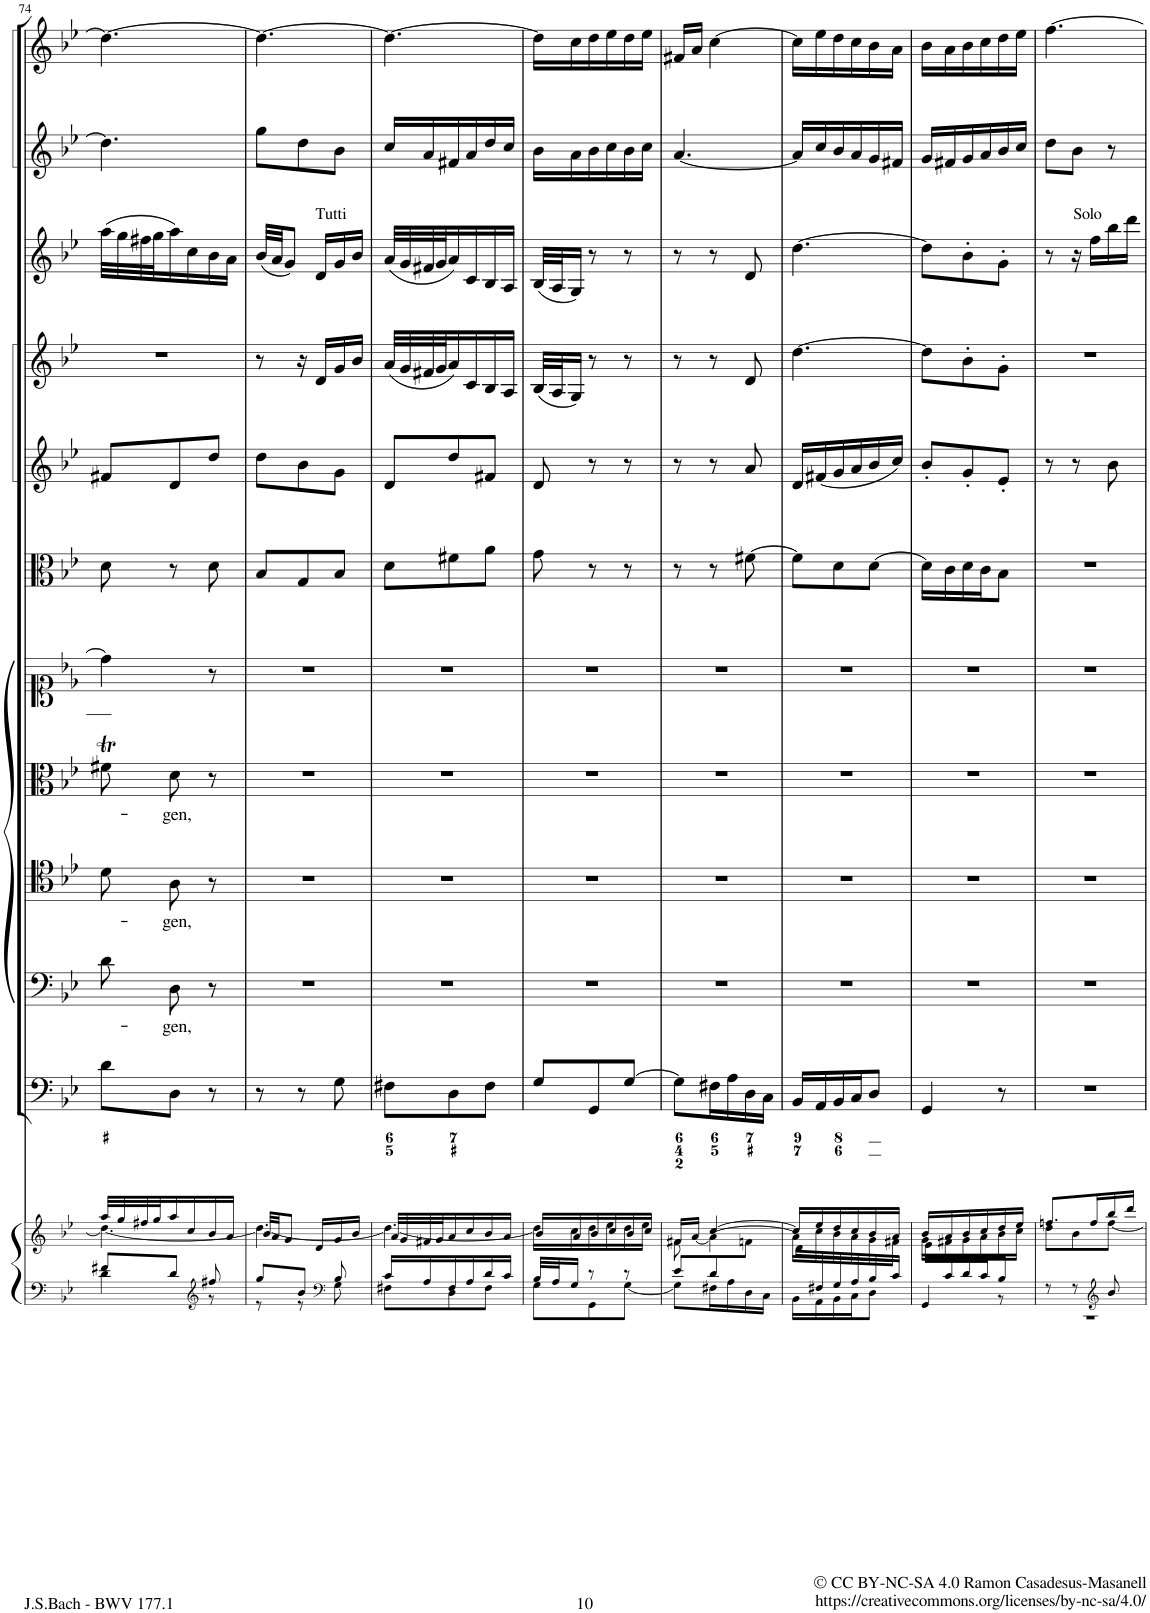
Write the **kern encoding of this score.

**kern	**kern	**kern	**kern	**text	**kern	**text	**kern	**text	**kern	**kern	**kern	**kern	**kern	**kern	**kern
*part12	*part12	*part11	*part10	*part10	*part9	*part9	*part8	*part8	*part7	*part6	*part5	*part4	*part3	*part2	*part1
*staff13	*staff12	*staff11	*staff10	*staff10	*staff9	*staff9	*staff8	*staff8	*staff7	*staff6	*staff5	*staff4	*staff3	*staff2	*staff1
*I"Piano reduction	*	*I"Continuo	*I"Basso	*	*I"Tenore	*	*I"Alto	*	*I"Soprano	*I"Viola	*I"Violino II	*I"Violino I	*I"Violino concertante	*I"Oboe II	*I"Oboe I
*I'Pno	*	*	*	*	*	*	*	*	*	*I'Vla	*I'Vln	*I'Vln	*I'Vln	*I'Ob	*I'Ob
!!LO:PB:g=z
*clefF4	*clefG2	*clefF4	*clefF4	*	*clefC4	*	*clefC3	*	*clefC1	*clefC3	*clefG2	*clefG2	*clefG2	*clefG2	*clefG2
*k[b-e-]	*k[b-e-]	*k[b-e-]	*k[b-e-]	*	*k[b-e-]	*	*k[b-e-]	*	*k[b-e-]	*k[b-e-]	*k[b-e-]	*k[b-e-]	*k[b-e-]	*k[b-e-]	*k[b-e-]
*M3/8	*M3/8	*M3/8	*M3/8	*	*M3/8	*	*M3/8	*	*M3/8	*M3/8	*M3/8	*M3/8	*M3/8	*M3/8	*M3/8
=74	=74	=74	=74	=74	=74	=74	=74	=74	=74	=74	=74	=74	=74	=74	=74
*^	*^	*	*	*	*	*	*	*	*	*	*	*	*	*	*
8f#X/L	4d\	32aa/LLL	4.dd\_	8d\L	8d\L	.	8d\L	.	8f#Xt\L	.	4dd\]	8d\	8f#X/L	4.r	(32aa\LLL	4.dd\]	4.dd\_
.	.	32gg/	.	.	.	.	.	.	.	.	.	.	.	.	32gg\	.	.
.	.	32ff#X/	.	.	.	.	.	.	.	.	.	.	.	.	32ff#X\	.	.
.	.	32gg/J	.	.	.	.	.	.	.	.	.	.	.	.	32gg\J	.	.
!	!	!	!	!	!	!LO:LY:b	!	!LO:LY:b	!	!LO:LY:b	!	!	!	!	!	!	!
8d/J	.	16aa/	.	8D\J	8D\J	-gen,	8A\J	-gen,	8d\J	-gen,	.	8r	8d/	.	16aa\)	.	.
.	.	16cc/	.	.	.	.	.	.	.	.	.	.	.	.	16cc\	.	.
*clefG2	*	*	*	*	*	*	*	*	*	*	*	*	*	*	*	*	*
8ff#X/	8r	16b-/	.	8r	8r	.	8r	.	8r	.	8r	8d\	8dd/J	.	16b-\	.	.
.	.	16a/JJ	.	.	.	.	.	.	.	.	.	.	.	.	16a\JJ	.	.
=75	=75	=75	=75	=75	=75	=75	=75	=75	=75	=75	=75	=75	=75	=75	=75	=75	=75
8gg/L	8r	32b-/LLL	4.dd\_	8r	4.r	.	4.r	.	4.r	.	4.r	8B-/L	8dd\L	8r	(32b-/LLL	8gg\L	4.dd\_
.	.	32a/JJ	.	.	.	.	.	.	.	.	.	.	.	.	32a/JJ	.	.
.	.	8g/J	.	.	.	.	.	.	.	.	.	.	.	.	8g/J)	.	.
8b-/J	8r	.	.	8r	.	.	.	.	.	.	.	8G/	8b-\	16r	.	8dd\	.
!	!	!	!	!	!	!	!	!	!	!	!	!	!	!	!LO:TX:a:t=Tutti	!	!
.	.	16d/LL	.	.	.	.	.	.	.	.	.	.	.	16d/LL	16d/LL	.	.
*clefF4	*	*	*	*	*	*	*	*	*	*	*	*	*	*	*	*	*
8B-/	8G\	16g/	.	8G\	.	.	.	.	.	.	.	8B-/J	8g\J	16g/	16g/	8b-\J	.
.	.	16b-/JJ	.	.	.	.	.	.	.	.	.	.	.	16b-/JJ	16b-/JJ	.	.
=76	=76	=76	=76	=76	=76	=76	=76	=76	=76	=76	=76	=76	=76	=76	=76	=76	=76
16c/LL	8F#X\L	32a/LLL	4.dd\_	8F#X\L	4.r	.	4.r	.	4.r	.	4.r	8d\L	8d/L	(32a/LLL	(32a/LLL	16cc/LL	4.dd\_
.	.	32g/	.	.	.	.	.	.	.	.	.	.	.	32g/	32g/	.	.
16A/	.	32f#X/	.	.	.	.	.	.	.	.	.	.	.	32f#X/	32f#X/	16a/	.
.	.	32g/J	.	.	.	.	.	.	.	.	.	.	.	32g/J	32g/J	.	.
16F#/	8D\	16a/	.	8D\	.	.	.	.	.	.	.	8f#X\	8dd/	16a/)	16a/)	16f#X/	.
16A/	.	16cc/	.	.	.	.	.	.	.	.	.	.	.	16c/	16c/	16a/	.
16d/	8F#\J	16b-/	.	8F#\J	.	.	.	.	.	.	.	8a\J	8f#X/J	16B-/	16B-/	16dd/	.
16c/JJ	.	16a/JJ	.	.	.	.	.	.	.	.	.	.	.	16A/JJ	16A/JJ	16cc/JJ	.
=77	=77	=77	=77	=77	=77	=77	=77	=77	=77	=77	=77	=77	=77	=77	=77	=77	=77
32B-/LLL	8G\L	16b-/LL	16dd\LL]	8G/L	4.r	.	4.r	.	4.r	.	4.r	8g\	8d/	(32B-/LLL	(32B-/LLL	16b-\LL	16dd\LL]
32A/J	.	.	.	.	.	.	.	.	.	.	.	.	.	32A/J	32A/J	.	.
16G/JJ	.	16a/	16cc\	.	.	.	.	.	.	.	.	.	.	16G/JJ)	16G/JJ)	16a\	16cc\
8r	8GG\	16b-/	16dd\	8GG/	.	.	.	.	.	.	.	8r	8r	8r	8r	16b-\	16dd\
.	.	16cc/	16ee-\	.	.	.	.	.	.	.	.	.	.	.	.	16cc\	16ee-\
8r	[8G\J	16b-/	16dd\	[8G/J	.	.	.	.	.	.	.	8r	8r	8r	8r	16b-\	16dd\
.	.	16cc/JJ	16ee-\JJ	.	.	.	.	.	.	.	.	.	.	.	.	16cc\JJ	16ee-\JJ
=78	=78	=78	=78	=78	=78	=78	=78	=78	=78	=78	=78	=78	=78	=78	=78	=78	=78
*	*	*	*^	*	*	*	*	*	*	*	*	*	*	*	*	*	*
8e-/L	8G\L]	16f#X/LL	8f#\	4ryy	8G\L]	4.r	.	4.r	.	4.r	.	4.r	8r	8r	8r	8r	[4.a/	16f#X/LL
.	.	[<16a/JJ	.	.	.	.	.	.	.	.	.	.	.	.	.	.	.	16a/JJ
8d/	16F#X\L	[4cc/	4a\_	.	16F#X\L	.	.	.	.	.	.	.	8r	8r	8r	8r	.	[4cc\
.	16A\	.	.	.	16A\	.	.	.	.	.	.	.	.	.	.	.	.	.
8ryy	16D\	.	.	8fn\J	16D\	.	.	.	.	.	.	.	[8f#X\	8a/	8d/	8d/	.	.
.	16C\JJ	.	.	.	16C\JJ	.	.	.	.	.	.	.	.	.	.	.	.	.
=79	=79	=79	=79	=79	=79	=79	=79	=79	=79	=79	=79	=79	=79	=79	=79	=79	=79	=79
16ryy	16BB-\LL	16cc/LL]	16a\LL]	16d\LL	16BB-/LL	4.r	.	4.r	.	4.r	.	4.r	8f#\L]	16d/LL	[4.dd\	[4.dd\	16a/LL]	16cc\LL]
16F#X/	16AA\	16ee-/	16cc\	4ryy	16AA/	.	.	.	.	.	.	.	.	(16f#X/	.	.	16cc/	16ee-\
16G/	16BB-\	16dd/	16b-\	.	16BB-/	.	.	.	.	.	.	.	8d\	16g/	.	.	16b-/	16dd\
16A/	16C\J	16cc/	16a\	.	16C/J	.	.	.	.	.	.	.	.	16a/	.	.	16a/	16cc\
16B-/	8D\J	16b-/	16g\	.	8D/J	.	.	.	.	.	.	.	[8d\J	16b-/	.	.	16g/	16b-\
16c/JJ	.	16a/JJ	16f#X\JJ	16ryy	.	.	.	.	.	.	.	.	.	16cc/JJ)	.	.	16f#X/JJ	16a\JJ
=80	=80	=80	=80	=80	=80	=80	=80	=80	=80	=80	=80	=80	=80	=80	=80	=80	=80	=80
16ryy	4GG/	16b-/LL	16g\LL	16e-\LL	4GG/	4.r	.	4.r	.	4.r	.	4.r	16d\LL]	8b-'/L	8dd\L]	8dd\L]	16g/LL	16b-\LL
16c/	.	16a/	16f#X\	4ryy	.	.	.	.	.	.	.	.	16c\	.	.	.	16f#X/	16a\
16d/	.	16b-/	16g\	.	.	.	.	.	.	.	.	.	16d\	8g'/	8b-'\	8b-'\	16g/	16b-\
16c/J	.	16cc/	16a\	.	.	.	.	.	.	.	.	.	16c\J	.	.	.	16a/	16cc\
8B-/J	8r	16dd/	16b-\	.	8r	.	.	.	.	.	.	.	8B-\J	8e-'/J	8g'\J	8g'\J	16b-/	16dd\
.	.	16ee-/JJ	16cc\JJ	16ryy	.	.	.	.	.	.	.	.	.	.	.	.	16cc/JJ	16ee-\JJ
*	*	*	*v	*v	*	*	*	*	*	*	*	*	*	*	*	*	*	*
=81	=81	=81	=81	=81	=81	=81	=81	=81	=81	=81	=81	=81	=81	=81	=81	=81	=81
8r	4.r	8.ffn/L	8dd\L	4.r	4.r	.	4.r	.	4.r	.	4.r	4.r	8r	4.r	8r	8dd\L	[4.ff\
8r	.	.	8b-\	.	.	.	.	.	.	.	.	.	8r	.	16r	8b-\J	.
!	!	!	!	!	!	!	!	!	!	!	!	!	!	!	!LO:TX:a:t=Solo	!	!
.	.	16ff/L	.	.	.	.	.	.	.	.	.	.	.	.	16ff\LL	.	.
*clefG2	*	*	*	*	*	*	*	*	*	*	*	*	*	*	*	*	*
8b-/	.	16bb-/	[8ff\J	.	.	.	.	.	.	.	.	.	8b-\	.	16bb-\	8r	.
.	.	16ddd/JJ	.	.	.	.	.	.	.	.	.	.	.	.	16ddd\JJ	.	.
*v	*v	*	*	*	*	*	*	*	*	*	*	*	*	*	*	*	*
*	*v	*v	*	*	*	*	*	*	*	*	*	*	*	*	*	*
=	=	=	=	=	=	=	=	=	=	=	=	=	=	=	=
*-	*-	*-	*-	*-	*-	*-	*-	*-	*-	*-	*-	*-	*-	*-	*-
